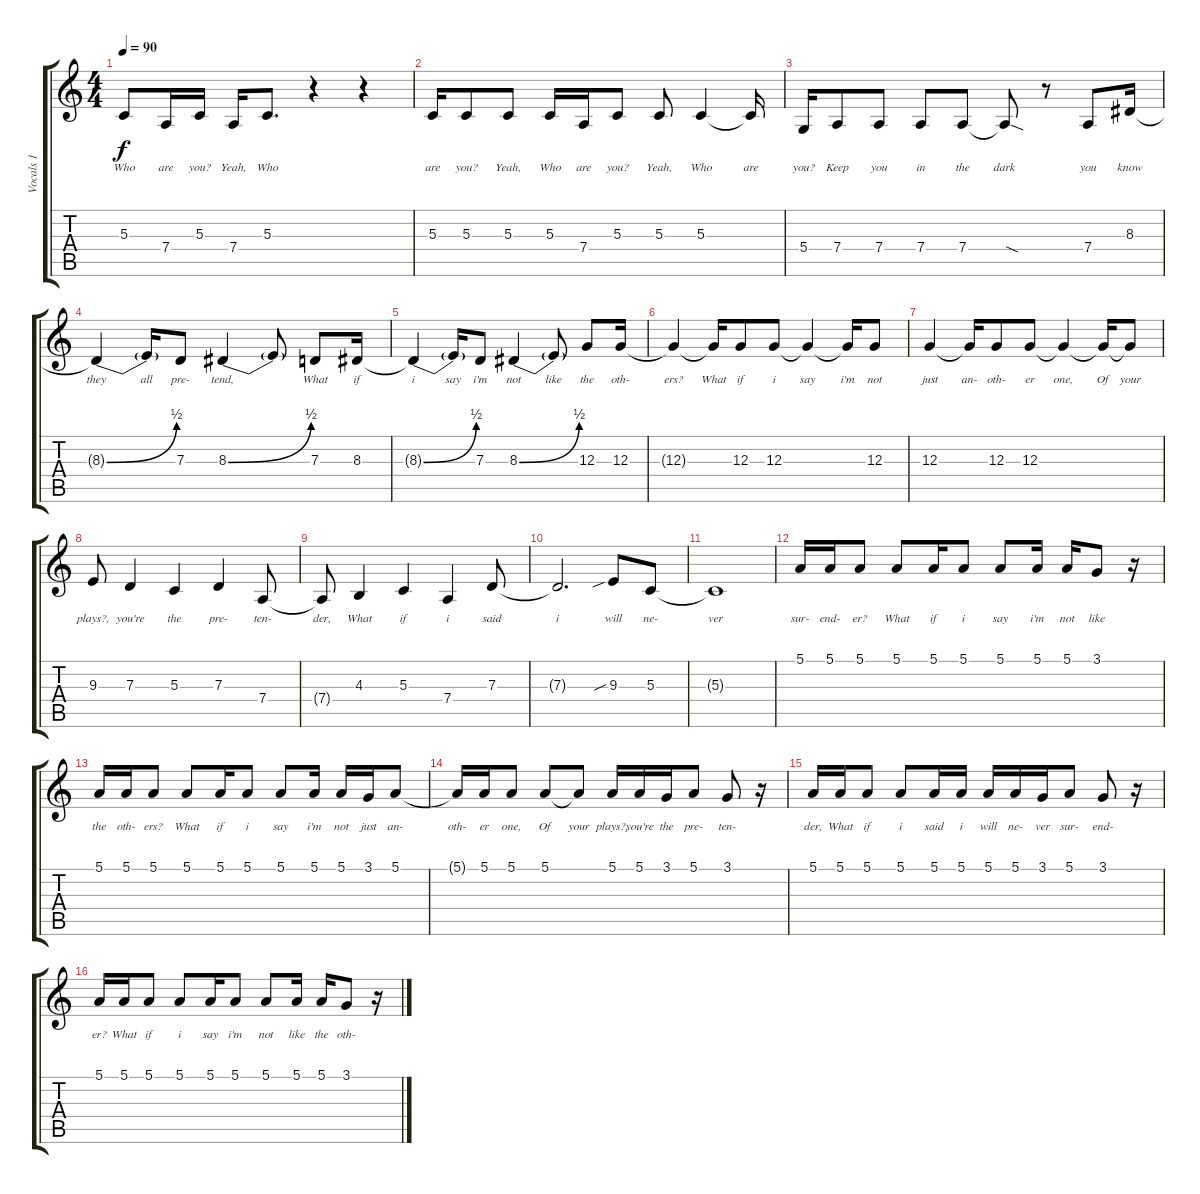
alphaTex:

\track ("Vocals 1" "Vocals 1") {instrument flute}
\staff {score tabs}
\tuning (E4 B3 G3 D3 A2 E2) {hide}
\ts (4 4)
\tempo 90
\clef g2
\ks c
5.3.8{lyrics (0 "Who") lyrics (1 "") lyrics (2 "") lyrics (3 "") lyrics (4 "") dy f} 7.4.16{lyrics (0 "are") lyrics (1 "") lyrics (2 "") lyrics (3 "") lyrics (4 "")} 5.3.16{lyrics (0 "you?") lyrics (1 "") lyrics (2 "") lyrics (3 "") lyrics (4 "")} 7.4.16{lyrics (0 "Yeah,") lyrics (1 "") lyrics (2 "") lyrics (3 "") lyrics (4 "")} 5.3.8{d lyrics (0 "Who") lyrics (1 "") lyrics (2 "") lyrics (3 "") lyrics (4 "")} r.4 r.4 |
5.3.16{lyrics (0 "are") lyrics (1 "") lyrics (2 "") lyrics (3 "") lyrics (4 "")} 5.3.8{lyrics (0 "you?") lyrics (1 "") lyrics (2 "") lyrics (3 "") lyrics (4 "")} 5.3.8{lyrics (0 "Yeah,") lyrics (1 "") lyrics (2 "") lyrics (3 "") lyrics (4 "")} 5.3.16{lyrics (0 "Who") lyrics (1 "") lyrics (2 "") lyrics (3 "") lyrics (4 "")} 7.4.16{lyrics (0 "are") lyrics (1 "") lyrics (2 "") lyrics (3 "") lyrics (4 "")} 5.3.8{lyrics (0 "you?") lyrics (1 "") lyrics (2 "") lyrics (3 "") lyrics (4 "")} 5.3.8{lyrics (0 "Yeah,") lyrics (1 "") lyrics (2 "") lyrics (3 "") lyrics (4 "")} 5.3.4{lyrics (0 "Who") lyrics (1 "") lyrics (2 "") lyrics (3 "") lyrics (4 "")} 5.3{t}.16{lyrics (0 "are") lyrics (1 "") lyrics (2 "") lyrics (3 "") lyrics (4 "")} |
5.4.16{lyrics (0 "you?") lyrics (1 "") lyrics (2 "") lyrics (3 "") lyrics (4 "")} 7.4.8{lyrics (0 "Keep") lyrics (1 "") lyrics (2 "") lyrics (3 "") lyrics (4 "")} 7.4.8{lyrics (0 "you") lyrics (1 "") lyrics (2 "") lyrics (3 "") lyrics (4 "")} 7.4.8{lyrics (0 "in") lyrics (1 "") lyrics (2 "") lyrics (3 "") lyrics (4 "")} 7.4.8{lyrics (0 "the") lyrics (1 "") lyrics (2 "") lyrics (3 "") lyrics (4 "")} 7.4{sod t}.8{lyrics (0 "dark") lyrics (1 "") lyrics (2 "") lyrics (3 "") lyrics (4 "")} r.8 7.4.8{lyrics (0 "you") lyrics (1 "") lyrics (2 "") lyrics (3 "") lyrics (4 "")} 8.3.16{lyrics (0 "know") lyrics (1 "") lyrics (2 "") lyrics (3 "") lyrics (4 "")} |
8.3{be (bend 0 0 60 2) t}.4{lyrics (0 "they") lyrics (1 "") lyrics (2 "") lyrics (3 "") lyrics (4 "")} 8.3{t}.16{lyrics (0 "all") lyrics (1 "") lyrics (2 "") lyrics (3 "") lyrics (4 "")} 7.3.8{lyrics (0 "pre-") lyrics (1 "") lyrics (2 "") lyrics (3 "") lyrics (4 "")} 8.3{be (bend 0 0 60 2)}.4{lyrics (0 "tend,") lyrics (1 "") lyrics (2 "") lyrics (3 "") lyrics (4 "")} 8.3{t}.8{lyrics (0 "") lyrics (1 "") lyrics (2 "") lyrics (3 "") lyrics (4 "")} 7.3.8{lyrics (0 "What") lyrics (1 "") lyrics (2 "") lyrics (3 "") lyrics (4 "")} 8.3.16{lyrics (0 "if") lyrics (1 "") lyrics (2 "") lyrics (3 "") lyrics (4 "")} |
8.3{be (bend 0 0 60 2) t}.4{lyrics (0 "i") lyrics (1 "") lyrics (2 "") lyrics (3 "") lyrics (4 "")} 8.3{t}.16{lyrics (0 "say") lyrics (1 "") lyrics (2 "") lyrics (3 "") lyrics (4 "")} 7.3.8{lyrics (0 "i'm") lyrics (1 "") lyrics (2 "") lyrics (3 "") lyrics (4 "")} 8.3{be (bend 0 0 60 2)}.4{lyrics (0 "not") lyrics (1 "") lyrics (2 "") lyrics (3 "") lyrics (4 "")} 8.3{t}.8{lyrics (0 "like") lyrics (1 "") lyrics (2 "") lyrics (3 "") lyrics (4 "")} 12.3.8{lyrics (0 "the") lyrics (1 "") lyrics (2 "") lyrics (3 "") lyrics (4 "")} 12.3.16{lyrics (0 "oth-") lyrics (1 "") lyrics (2 "") lyrics (3 "") lyrics (4 "")} |
12.3{t}.4{lyrics (0 "ers?") lyrics (1 "") lyrics (2 "") lyrics (3 "") lyrics (4 "")} 12.3{t}.16{lyrics (0 "What") lyrics (1 "") lyrics (2 "") lyrics (3 "") lyrics (4 "")} 12.3.8{lyrics (0 "if") lyrics (1 "") lyrics (2 "") lyrics (3 "") lyrics (4 "")} 12.3.8{lyrics (0 "i") lyrics (1 "") lyrics (2 "") lyrics (3 "") lyrics (4 "")} 12.3{t}.4{lyrics (0 "say") lyrics (1 "") lyrics (2 "") lyrics (3 "") lyrics (4 "")} 12.3{t}.16{lyrics (0 "i'm") lyrics (1 "") lyrics (2 "") lyrics (3 "") lyrics (4 "")} 12.3.8{lyrics (0 "not") lyrics (1 "") lyrics (2 "") lyrics (3 "") lyrics (4 "")} |
12.3.4{lyrics (0 "just") lyrics (1 "") lyrics (2 "") lyrics (3 "") lyrics (4 "")} 12.3{t}.16{lyrics (0 "an-") lyrics (1 "") lyrics (2 "") lyrics (3 "") lyrics (4 "")} 12.3.8{lyrics (0 "oth-") lyrics (1 "") lyrics (2 "") lyrics (3 "") lyrics (4 "")} 12.3.8{lyrics (0 "er") lyrics (1 "") lyrics (2 "") lyrics (3 "") lyrics (4 "")} 12.3{t}.4{lyrics (0 "one,") lyrics (1 "") lyrics (2 "") lyrics (3 "") lyrics (4 "")} 12.3{t}.16{lyrics (0 "Of") lyrics (1 "") lyrics (2 "") lyrics (3 "") lyrics (4 "")} 12.3{t}.8{lyrics (0 "your") lyrics (1 "") lyrics (2 "") lyrics (3 "") lyrics (4 "")} |
9.3.8{lyrics (0 "plays?,") lyrics (1 "") lyrics (2 "") lyrics (3 "") lyrics (4 "")} 7.3.4{lyrics (0 "you're") lyrics (1 "") lyrics (2 "") lyrics (3 "") lyrics (4 "")} 5.3.4{lyrics (0 "the") lyrics (1 "") lyrics (2 "") lyrics (3 "") lyrics (4 "")} 7.3.4{lyrics (0 "pre-") lyrics (1 "") lyrics (2 "") lyrics (3 "") lyrics (4 "")} 7.4.8{lyrics (0 "ten-") lyrics (1 "") lyrics (2 "") lyrics (3 "") lyrics (4 "")} |
7.4{t}.8{lyrics (0 "der,") lyrics (1 "") lyrics (2 "") lyrics (3 "") lyrics (4 "")} 4.3.4{lyrics (0 "What") lyrics (1 "") lyrics (2 "") lyrics (3 "") lyrics (4 "")} 5.3.4{lyrics (0 "if") lyrics (1 "") lyrics (2 "") lyrics (3 "") lyrics (4 "")} 7.4.4{lyrics (0 "i") lyrics (1 "") lyrics (2 "") lyrics (3 "") lyrics (4 "")} 7.3.8{lyrics (0 "said") lyrics (1 "") lyrics (2 "") lyrics (3 "") lyrics (4 "")} |
7.3{t}.2{d lyrics (0 "i") lyrics (1 "") lyrics (2 "") lyrics (3 "") lyrics (4 "")} 9.3{sib}.8{lyrics (0 "will") lyrics (1 "") lyrics (2 "") lyrics (3 "") lyrics (4 "")} 5.3.8{lyrics (0 "ne-") lyrics (1 "") lyrics (2 "") lyrics (3 "") lyrics (4 "")} |
5.3{t}.1{lyrics (0 "ver") lyrics (1 "") lyrics (2 "") lyrics (3 "") lyrics (4 "")} |
5.1.16{lyrics (0 "sur-") lyrics (1 "") lyrics (2 "") lyrics (3 "") lyrics (4 "")} 5.1.16{lyrics (0 "end-") lyrics (1 "") lyrics (2 "") lyrics (3 "") lyrics (4 "")} 5.1.8{lyrics (0 "er?") lyrics (1 "") lyrics (2 "") lyrics (3 "") lyrics (4 "")} 5.1.8{lyrics (0 "What") lyrics (1 "") lyrics (2 "") lyrics (3 "") lyrics (4 "")} 5.1.16{lyrics (0 "if") lyrics (1 "") lyrics (2 "") lyrics (3 "") lyrics (4 "")} 5.1.8{lyrics (0 "i") lyrics (1 "") lyrics (2 "") lyrics (3 "") lyrics (4 "")} 5.1.8{lyrics (0 "say") lyrics (1 "") lyrics (2 "") lyrics (3 "") lyrics (4 "")} 5.1.16{lyrics (0 "i'm") lyrics (1 "") lyrics (2 "") lyrics (3 "") lyrics (4 "")} 5.1.16{lyrics (0 "not") lyrics (1 "") lyrics (2 "") lyrics (3 "") lyrics (4 "")} 3.1.8{lyrics (0 "like") lyrics (1 "") lyrics (2 "") lyrics (3 "") lyrics (4 "")} r.16 |
5.1.16{lyrics (0 "the") lyrics (1 "") lyrics (2 "") lyrics (3 "") lyrics (4 "")} 5.1.16{lyrics (0 "oth-") lyrics (1 "") lyrics (2 "") lyrics (3 "") lyrics (4 "")} 5.1.8{lyrics (0 "ers?") lyrics (1 "") lyrics (2 "") lyrics (3 "") lyrics (4 "")} 5.1.8{lyrics (0 "What") lyrics (1 "") lyrics (2 "") lyrics (3 "") lyrics (4 "")} 5.1.16{lyrics (0 "if") lyrics (1 "") lyrics (2 "") lyrics (3 "") lyrics (4 "")} 5.1.8{lyrics (0 "i") lyrics (1 "") lyrics (2 "") lyrics (3 "") lyrics (4 "")} 5.1.8{lyrics (0 "say") lyrics (1 "") lyrics (2 "") lyrics (3 "") lyrics (4 "")} 5.1.16{lyrics (0 "i'm") lyrics (1 "") lyrics (2 "") lyrics (3 "") lyrics (4 "")} 5.1.16{lyrics (0 "not") lyrics (1 "") lyrics (2 "") lyrics (3 "") lyrics (4 "")} 3.1.16{lyrics (0 "just") lyrics (1 "") lyrics (2 "") lyrics (3 "") lyrics (4 "")} 5.1.8{lyrics (0 "an-") lyrics (1 "") lyrics (2 "") lyrics (3 "") lyrics (4 "")} |
5.1{t}.16{lyrics (0 "oth-") lyrics (1 "") lyrics (2 "") lyrics (3 "") lyrics (4 "")} 5.1.16{lyrics (0 "er") lyrics (1 "") lyrics (2 "") lyrics (3 "") lyrics (4 "")} 5.1.8{lyrics (0 "one,") lyrics (1 "") lyrics (2 "") lyrics (3 "") lyrics (4 "")} 5.1.8{lyrics (0 "Of") lyrics (1 "") lyrics (2 "") lyrics (3 "") lyrics (4 "")} 5.1{t}.8{lyrics (0 "your") lyrics (1 "") lyrics (2 "") lyrics (3 "") lyrics (4 "")} 5.1.16{lyrics (0 "plays?,") lyrics (1 "") lyrics (2 "") lyrics (3 "") lyrics (4 "")} 5.1.16{lyrics (0 "you're") lyrics (1 "") lyrics (2 "") lyrics (3 "") lyrics (4 "")} 3.1.16{lyrics (0 "the") lyrics (1 "") lyrics (2 "") lyrics (3 "") lyrics (4 "")} 5.1.8{lyrics (0 "pre-") lyrics (1 "") lyrics (2 "") lyrics (3 "") lyrics (4 "")} 3.1.8{lyrics (0 "ten-") lyrics (1 "") lyrics (2 "") lyrics (3 "") lyrics (4 "")} r.16 |
5.1.16{lyrics (0 "der,") lyrics (1 "") lyrics (2 "") lyrics (3 "") lyrics (4 "")} 5.1.16{lyrics (0 "What") lyrics (1 "") lyrics (2 "") lyrics (3 "") lyrics (4 "")} 5.1.8{lyrics (0 "if") lyrics (1 "") lyrics (2 "") lyrics (3 "") lyrics (4 "")} 5.1.8{lyrics (0 "i") lyrics (1 "") lyrics (2 "") lyrics (3 "") lyrics (4 "")} 5.1.16{lyrics (0 "said") lyrics (1 "") lyrics (2 "") lyrics (3 "") lyrics (4 "")} 5.1.16{lyrics (0 "i") lyrics (1 "") lyrics (2 "") lyrics (3 "") lyrics (4 "")} 5.1.16{lyrics (0 "will") lyrics (1 "") lyrics (2 "") lyrics (3 "") lyrics (4 "")} 5.1.16{lyrics (0 "ne-") lyrics (1 "") lyrics (2 "") lyrics (3 "") lyrics (4 "")} 3.1.16{lyrics (0 "ver") lyrics (1 "") lyrics (2 "") lyrics (3 "") lyrics (4 "")} 5.1.8{lyrics (0 "sur-") lyrics (1 "") lyrics (2 "") lyrics (3 "") lyrics (4 "")} 3.1.8{lyrics (0 "end-") lyrics (1 "") lyrics (2 "") lyrics (3 "") lyrics (4 "")} r.16 |
5.1.16{lyrics (0 "er?") lyrics (1 "") lyrics (2 "") lyrics (3 "") lyrics (4 "")} 5.1.16{lyrics (0 "What") lyrics (1 "") lyrics (2 "") lyrics (3 "") lyrics (4 "")} 5.1.8{lyrics (0 "if") lyrics (1 "") lyrics (2 "") lyrics (3 "") lyrics (4 "")} 5.1.8{lyrics (0 "i") lyrics (1 "") lyrics (2 "") lyrics (3 "") lyrics (4 "")} 5.1.16{lyrics (0 "say") lyrics (1 "") lyrics (2 "") lyrics (3 "") lyrics (4 "")} 5.1.8{lyrics (0 "i'm") lyrics (1 "") lyrics (2 "") lyrics (3 "") lyrics (4 "")} 5.1.8{lyrics (0 "not") lyrics (1 "") lyrics (2 "") lyrics (3 "") lyrics (4 "")} 5.1.16{lyrics (0 "like") lyrics (1 "") lyrics (2 "") lyrics (3 "") lyrics (4 "")} 5.1.16{lyrics (0 "the") lyrics (1 "") lyrics (2 "") lyrics (3 "") lyrics (4 "")} 3.1.8{lyrics (0 "oth-") lyrics (1 "") lyrics (2 "") lyrics (3 "") lyrics (4 "")} r.16
